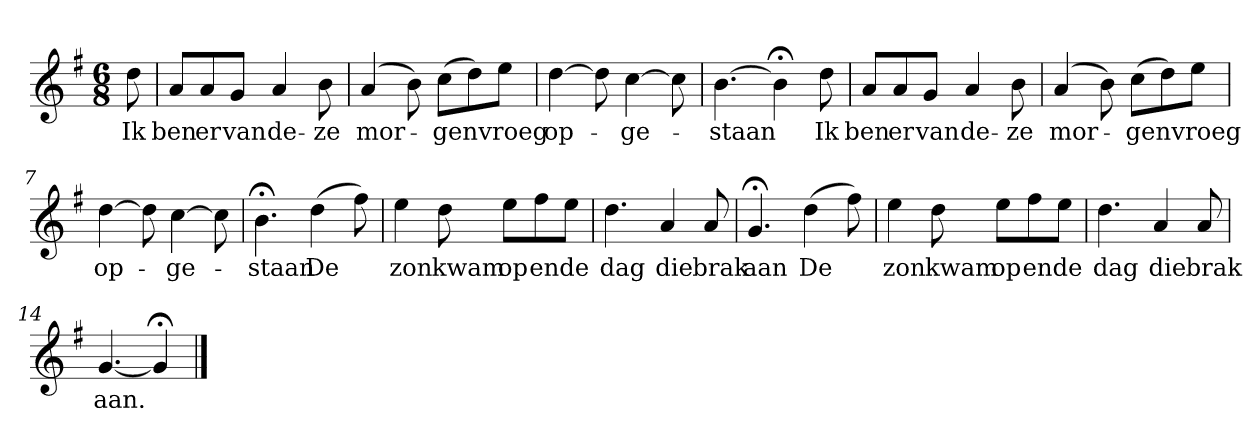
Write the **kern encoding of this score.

**kern	**text
*part1	*part1
*staff1	*staff1
*k[f#]	*
*G:	*
*M6/8	*
*MM120	*
=	=
8dd	Ik
=1	=1
8aL	ben
8a	er
8gJ	van
4a	de-
8b	-ze
=2	=2
(4a	mor-
8b)	.
(8ccL	-gen
8dd)	.
8eeJ	vroeg
=3	=3
[4dd	op-
8dd]	.
[4cc	-ge-
8cc]	.
=4	=4
[4.b	-staan
4b;<]	.
8dd	Ik
=5	=5
8aL	ben
8a	er
8gJ	van
4a	de-
8b	-ze
=6	=6
(4a	mor-
8b)	.
(8ccL	-gen
8dd)	.
8eeJ	vroeg
=7	=7
[4dd	op-
8dd]	.
[4cc	-ge-
8cc]	.
=8	=8
4.b;<	-staan
(4dd	De
8ff#)	.
=9	=9
4ee	zon
8dd	kwam
8eeL	op
8ff#	en
8eeJ	de
=10	=10
4.dd	dag
4a	die
8a	brak
=11	=11
4.g;<	aan
(4dd	De
8ff#)	.
=12	=12
4ee	zon
8dd	kwam
8eeL	op
8ff#	en
8eeJ	de
=13	=13
4.dd	dag
4a	die
8a	brak
=14	=14
[4.g	aan.
4g;<]	.
==	==
*-	*-
